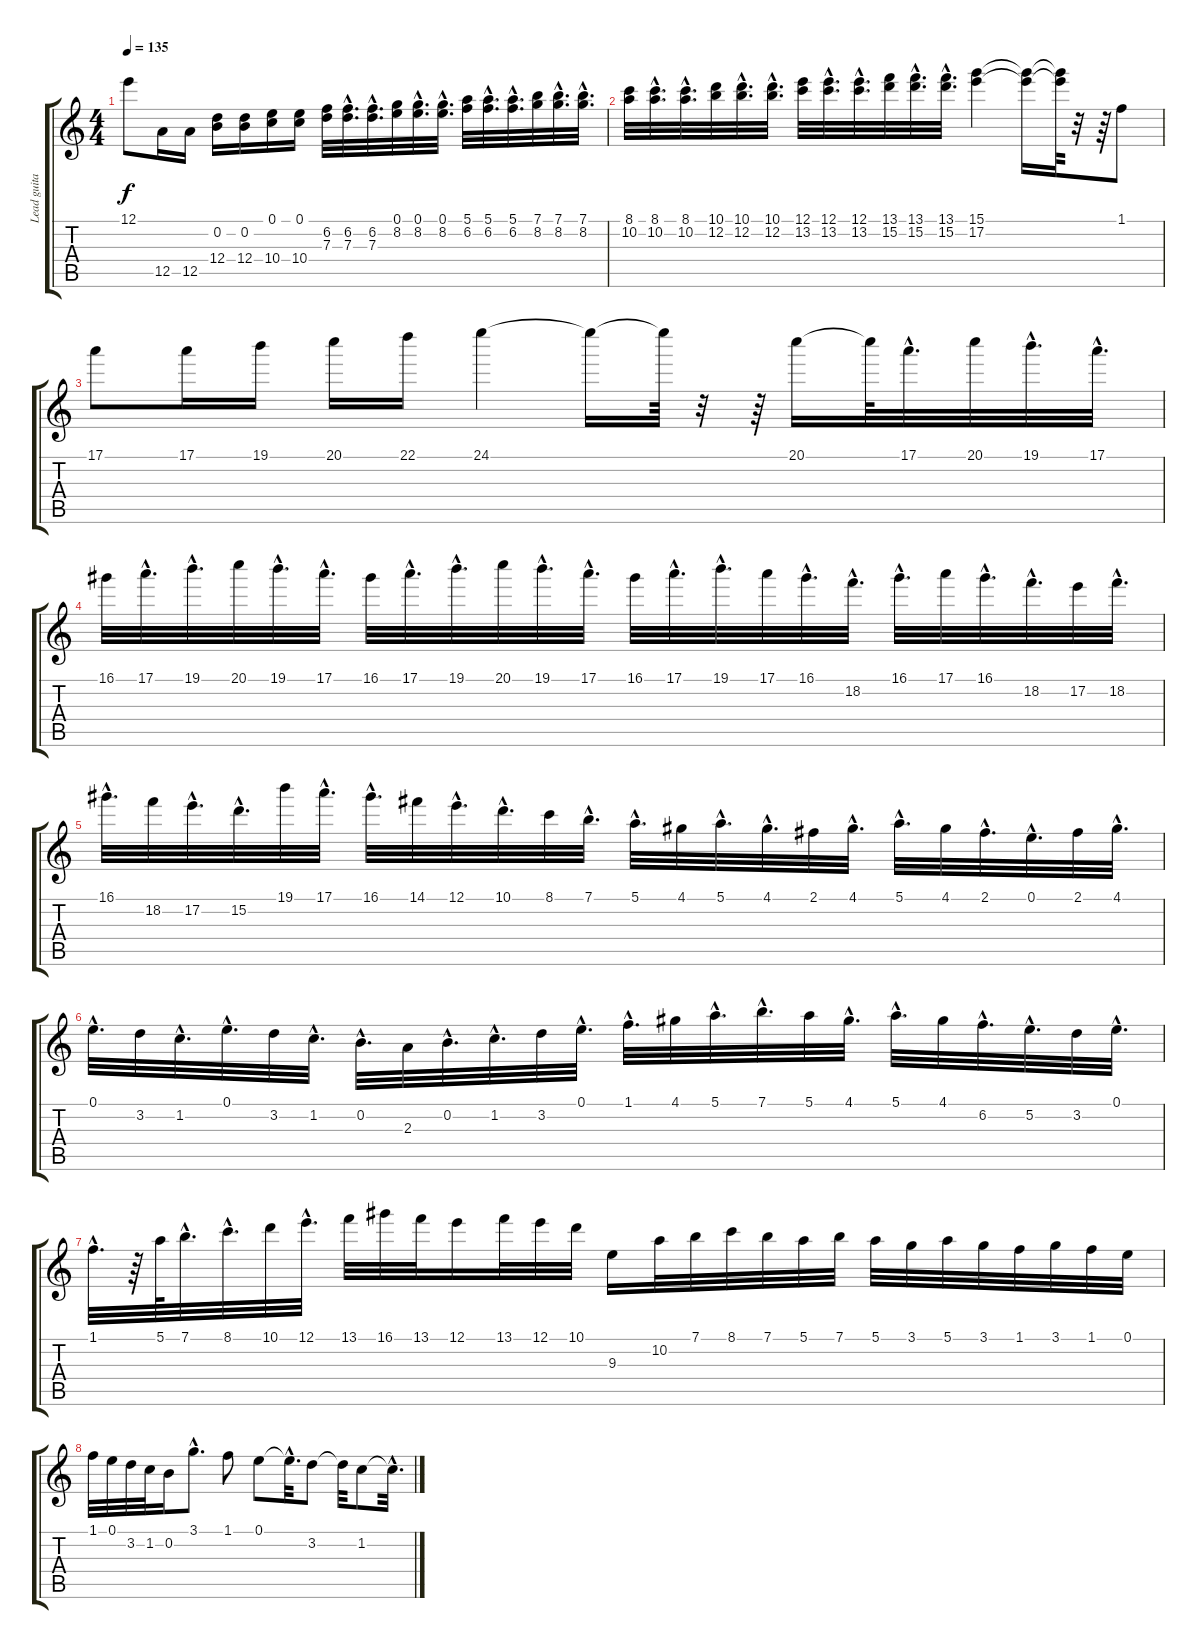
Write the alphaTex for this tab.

\track ("Lead guitar" "Lead guita") {instrument distortionguitar}
\staff {score tabs}
\tuning (E4 B3 G3 D3 A2 E2) {hide}
\ts (4 4)
\tempo 135
\clef g2
\ks c
12.1{t}.8{dy f} 12.5.16 12.5.16 (0.2 12.4).16 (0.2 12.4).16 (0.1 10.4).16 (0.1 10.4).16 (6.2 7.3).32 (6.2{hac} 7.3{hac}).32{d} (6.2{hac} 7.3{hac}).32{d} (0.1 8.2).32 (0.1{hac} 8.2{hac}).32{d} (0.1{hac} 8.2{hac}).32{d} (5.1 6.2).32 (5.1{hac} 6.2{hac}).32{d} (5.1{hac} 6.2{hac}).32{d} (7.1 8.2).32 (7.1{hac} 8.2{hac}).32{d} (7.1{hac} 8.2{hac}).32{d} |
(8.1 10.2).32 (8.1{hac} 10.2{hac}).32{d} (8.1{hac} 10.2{hac}).32{d} (10.1 12.2).32 (10.1{hac} 12.2{hac}).32{d} (10.1{hac} 12.2{hac}).32{d} (12.1 13.2).32 (12.1{hac} 13.2{hac}).32{d} (12.1{hac} 13.2{hac}).32{d} (13.1 15.2).32 (13.1{hac} 15.2{hac}).32{d} (13.1{hac} 15.2{hac}).32{d} (15.1 17.2).4 (15.1{t} 17.2{t}).16 (15.1{t} 17.2{t}).64 r.32 r.64 1.1.8 |
17.1.8 17.1.16 19.1.16 20.1.16 22.1.16 24.1.4 24.1{t}.16 24.1{t}.64 r.32 r.64 20.1.16 20.1{t}.64 17.1{hac}.32{d} 20.1.32 19.1{hac}.32{d} 17.1{hac}.32{d} |
16.1.32 17.1{hac}.32{d} 19.1{hac}.32{d} 20.1.32 19.1{hac}.32{d} 17.1{hac}.32{d} 16.1.32 17.1{hac}.32{d} 19.1{hac}.32{d} 20.1.32 19.1{hac}.32{d} 17.1{hac}.32{d} 16.1.32 17.1{hac}.32{d} 19.1{hac}.32{d} 17.1.32 16.1{hac}.32{d} 18.2{hac}.32{d} 16.1{hac}.32{d} 17.1.32 16.1{hac}.32{d} 18.2{hac}.32{d} 17.2.32 18.2{hac}.32{d} |
16.1{hac}.32{d} 18.2.32 17.2{hac}.32{d} 15.2{hac}.32{d} 19.1.32 17.1{hac}.32{d} 16.1{hac}.32{d} 14.1.32 12.1{hac}.32{d} 10.1{hac}.32{d} 8.1.32 7.1{hac}.32{d} 5.1{hac}.32{d} 4.1.32 5.1{hac}.32{d} 4.1{hac}.32{d} 2.1.32 4.1{hac}.32{d} 5.1{hac}.32{d} 4.1.32 2.1{hac}.32{d} 0.1{hac}.32{d} 2.1.32 4.1{hac}.32{d} |
0.1{hac}.32{d} 3.2.32 1.2{hac}.32{d} 0.1{hac}.32{d} 3.2.32 1.2{hac}.32{d} 0.2{hac}.32{d} 2.3.32 0.2{hac}.32{d} 1.2{hac}.32{d} 3.2.32 0.1{hac}.32{d} 1.1{hac}.32{d} 4.1.32 5.1{hac}.32{d} 7.1{hac}.32{d} 5.1.32 4.1{hac}.32{d} 5.1{hac}.32{d} 4.1.32 6.2{hac}.32{d} 5.2{hac}.32{d} 3.2.32 0.1{hac}.32{d} |
1.1{hac}.32{d} r.64 5.1.64 7.1{hac}.32{d} 8.1{hac}.32{d} 10.1.32 12.1{hac}.32{d} 13.1.32 16.1.32 13.1.32 12.1.16 13.1.32 12.1.32 10.1.32 9.3.16 10.2.32 7.1.32 8.1.32 7.1.32 5.1.32 7.1.32 5.1.32 3.1.32 5.1.32 3.1.32 1.1.32 3.1.32 1.1.32 0.1.32 |
1.1.32 0.1.32 3.2.32 1.2.32 0.2.16 3.1{hac}.8{d} 1.1.8 0.1.8 0.1{hac t}.32{d} 3.2.8 3.2{t}.32 1.2.8 1.2{hac t}.32{d}
